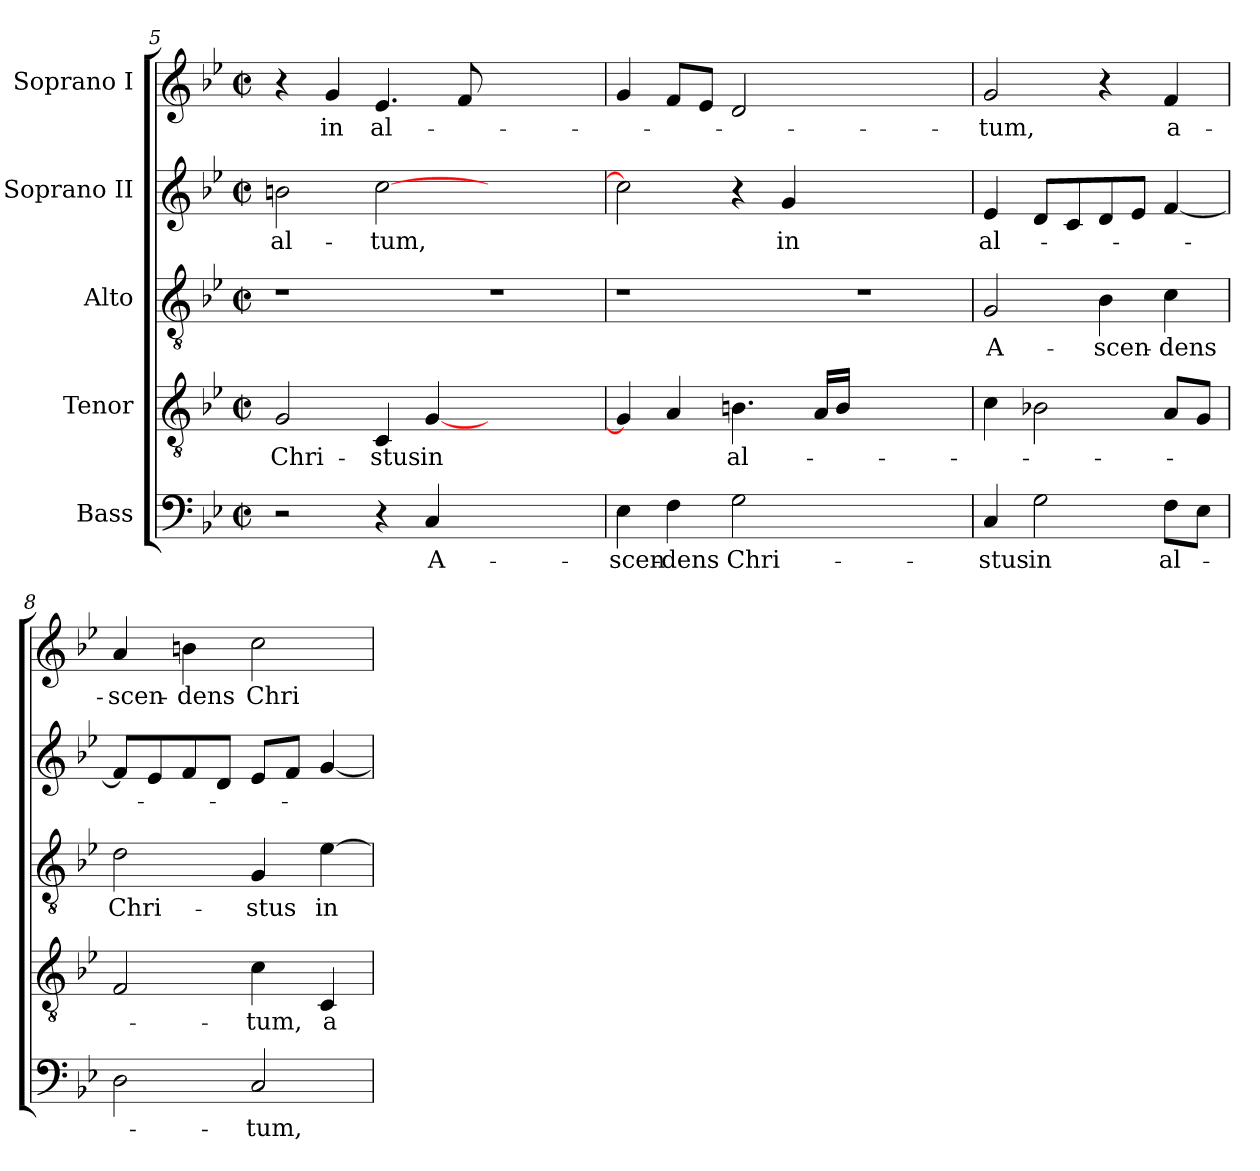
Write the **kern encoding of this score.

**kern	**text	**kern	**text	**kern	**text	**kern	**text	**kern	**text
*part5	*part5	*part4	*part4	*part3	*part3	*part2	*part2	*part1	*part1
*staff5	*staff5	*staff4	*staff4	*staff3	*staff3	*staff2	*staff2	*staff1	*staff1
*I"Bass	*	*I"Tenor	*	*I"Alto	*	*I"Soprano II	*	*I"Soprano I	*
*clefF4	*	*clefGv2	*	*clefGv2	*	*clefG2	*	*clefG2	*
*	*	*ITrd7c12	*	*	*	*	*	*	*
*k[b-e-]	*	*k[b-e-]	*	*k[b-e-]	*	*k[b-e-]	*	*k[b-e-]	*
*B-:	*	*B-:	*	*B-:	*	*B-:	*	*B-:	*
*M2/2	*	*M2/2	*	*M2/2	*	*M2/2	*	*M2/2	*
*met(c|)	*	*met(c|)	*	*met(c|)	*	*met(c|)	*	*met(c|)	*
=5	=5	=5	=5	=5	=5	=5	=5	=5	=5
!	!	!	!LO:LY:b:color=#000000	!	!	!	!	!	!
!	!	!	!	!	!	!	!LO:LY:b:color=#000000	!	!
2r	.	2GGi/	Chri-	1r	.	2bni\	al-	4r	.
!	!	!	!	!	!	!	!	!	!LO:LY:b:color=#000000
.	.	.	.	.	.	.	.	4gi/	in
!	!	!	!LO:LY:b:color=#000000	!	!	!	!	!	!
!	!	!	!	!	!	!	!LO:LY:b:color=#000000	!	!
!	!	!	!	!	!	!	!	!	!LO:LY:b:color=#000000
4r	.	4CCi/	stus	.	.	[>2cci\	tum,	4.e-i/	al--
!	!LO:LY:b:color=#000000	!	!	!	!	!	!	!	!
!	!	!	!LO:LY:b:color=#000000	!	!	!	!	!	!
4Ci/	A-	[<4GGi/	in	.	.	.	.	.	.
.	.	.	.	.	.	.	.	8fi/	.
1ryy	.	1ryy	.	1r	.	1ryy	.	1ryy	.
!!LO:LB:g=z
=6	=6	=6	=6	=6	=6	=6	=6	=6	=6
!	!LO:LY:b:color=#000000	!	!	!	!	!	!	!	!
4E-i\	scen-	4GGi/]	.	1r	.	2cci\]	.	4gi/	.
!	!LO:LY:b:color=#000000	!	!	!	!	!	!	!	!
4Fi\	dens	4AAi/	.	.	.	.	.	8fi/L	.
.	.	.	.	.	.	.	.	8e-i/J	.
!	!LO:LY:b:color=#000000	!	!	!	!	!	!	!	!
!	!	!	!LO:LY:b:color=#000000	!	!	!	!	!	!
2Gi\	Chri-	4.BBni\	al--	.	.	4r	.	2di/	.
!	!	!	!	!	!	!	!LO:LY:b:color=#000000	!	!
.	.	.	.	.	.	4gi/	in	.	.
.	.	16AAi/LL	.	.	.	.	.	.	.
.	.	16BBi/JJ	.	.	.	.	.	.	.
1ryy	.	1ryy	.	1r	.	1ryy	.	1ryy	.
=7	=7	=7	=7	=7	=7	=7	=7	=7	=7
!	!LO:LY:b:color=#000000	!	!	!	!	!	!	!	!
!	!	!	!	!	!LO:LY:b:color=#000000	!	!	!	!
!	!	!	!	!	!	!	!LO:LY:b:color=#000000	!	!
!	!	!	!	!	!	!	!	!	!LO:LY:b:color=#000000
4Ci/	stus	4Ci\	.	2Gi/	A-	4e-i/	al--	2gi/	-tum,
!	!LO:LY:b:color=#000000	!	!	!	!	!	!	!	!
2Gi\	in	2BB-Xi\	.	.	.	8di/L	.	.	.
.	.	.	.	.	.	8ci/	.	.	.
!	!	!	!	!	!LO:LY:b:color=#000000	!	!	!	!
.	.	.	.	4B-i\	scen-	8di/	.	4r	.
.	.	.	.	.	.	8e-i/J	.	.	.
!	!LO:LY:b:color=#000000	!	!	!	!	!	!	!	!
!	!	!	!	!	!LO:LY:b:color=#000000	!	!	!	!
!	!	!	!	!	!	!	!	!	!LO:LY:b:color=#000000
8Fi\L	al--	8AAi/L	.	4ci\	dens	[<4fi/	.	4fi/	a-
8E-i\J	.	8GGi/J	.	.	.	.	.	.	.
=8	=8	=8	=8	=8	=8	=8	=8	=8	=8
!	!	!	!	!	!LO:LY:b:color=#000000	!	!	!	!
!	!	!	!	!	!	!	!	!	!LO:LY:b:color=#000000
2Di\	.	2FFi/	.	2di\	Chri-	8fi/L]	.	4ai/	scen-
.	.	.	.	.	.	8e-i/	.	.	.
!	!	!	!	!	!	!	!	!	!LO:LY:b:color=#000000
.	.	.	.	.	.	8fi/	.	4bni\	dens
.	.	.	.	.	.	8di/J	.	.	.
!	!LO:LY:b:color=#000000	!	!	!	!	!	!	!	!
!	!	!	!LO:LY:b:color=#000000	!	!	!	!	!	!
!	!	!	!	!	!LO:LY:b:color=#000000	!	!	!	!
!	!	!	!	!	!	!	!	!	!LO:LY:b:color=#000000
2Ci/	-tum,	4Ci\	-tum,	4Gi/	stus	8e-i/L	.	2cci\	Chri-
.	.	.	.	.	.	8fi/J	.	.	.
!	!	!	!LO:LY:b:color=#000000	!	!	!	!	!	!
!	!	!	!	!	!LO:LY:b:color=#000000	!	!	!	!
.	.	4CCi/	a-	[>4e-i\	in	[<4gi/	.	.	.
=	=	=	=	=	=	=	=	=	=
*-	*-	*-	*-	*-	*-	*-	*-	*-	*-
